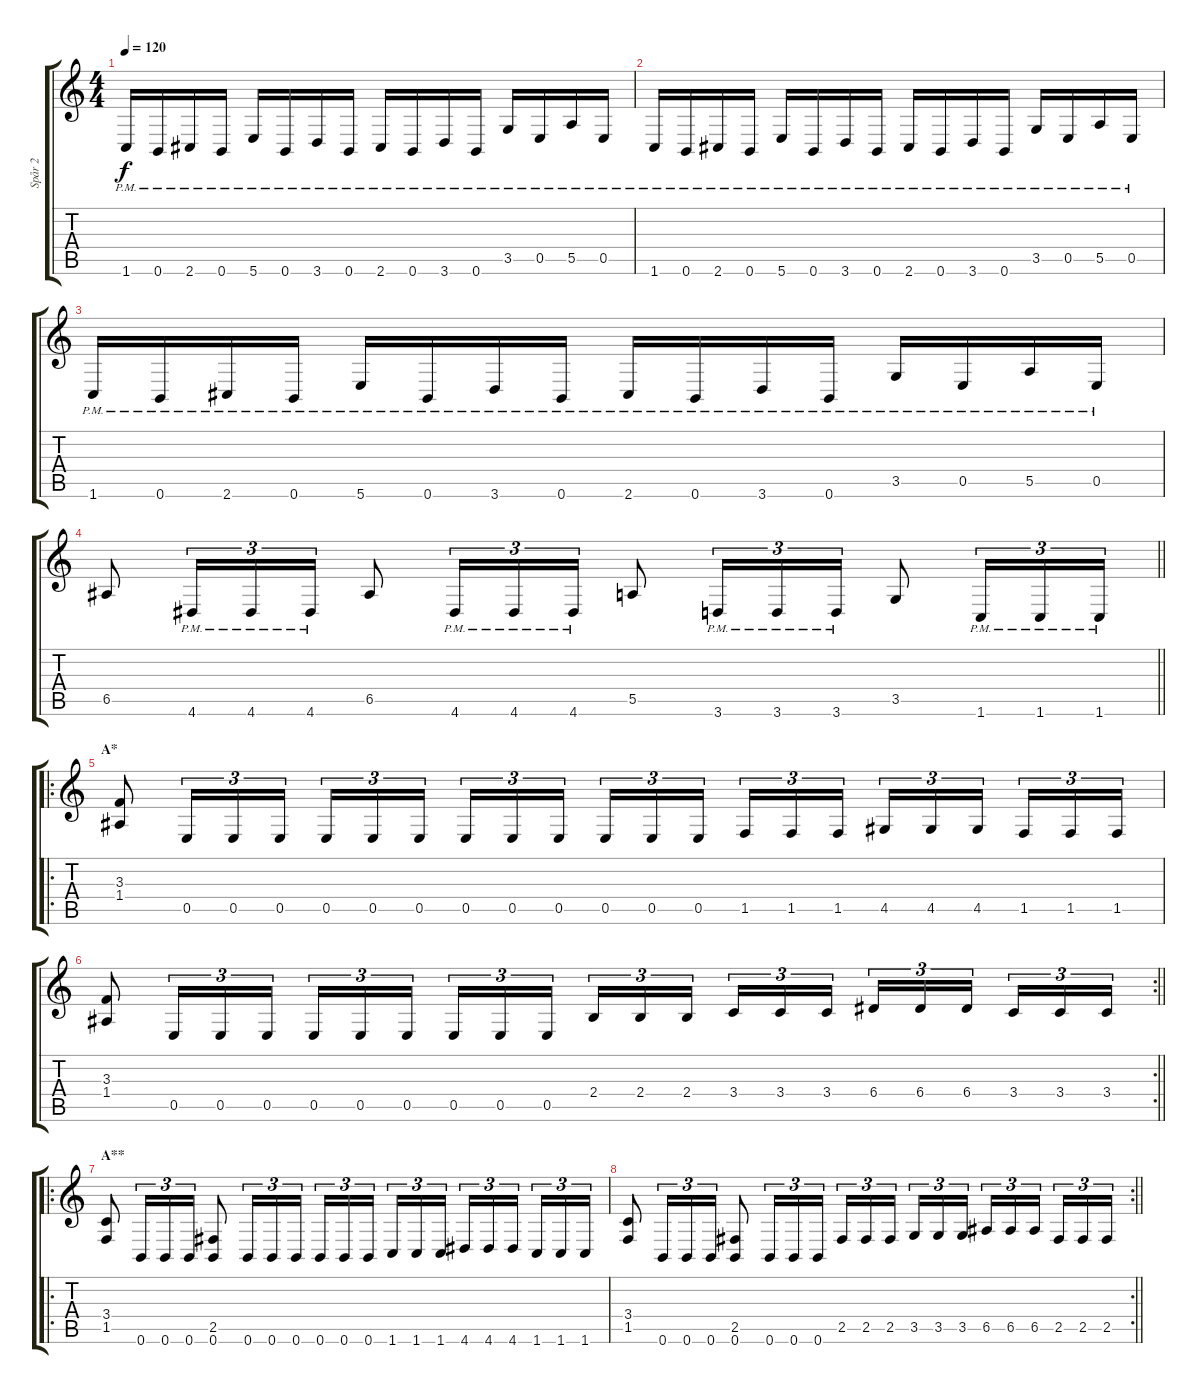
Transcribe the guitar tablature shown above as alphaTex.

\track ("Spår 2" "Spår 2") {instrument distortionguitar}
\staff {score tabs}
\tuning (B3 Gb3 D3 A2 E2 B1) {hide}
\ts (4 4)
\tempo 120
\clef g2
\ks c
1.6{pm}.16{dy f} 0.6{pm}.16 2.6{pm}.16 0.6{pm}.16 5.6{pm}.16 0.6{pm}.16 3.6{pm}.16 0.6{pm}.16 2.6{pm}.16 0.6{pm}.16 3.6{pm}.16 0.6{pm}.16 3.5{pm}.16 0.5{pm}.16 5.5{pm}.16 0.5{pm}.16 |
1.6{pm}.16 0.6{pm}.16 2.6{pm}.16 0.6{pm}.16 5.6{pm}.16 0.6{pm}.16 3.6{pm}.16 0.6{pm}.16 2.6{pm}.16 0.6{pm}.16 3.6{pm}.16 0.6{pm}.16 3.5{pm}.16 0.5{pm}.16 5.5{pm}.16 0.5{pm}.16 |
1.6{pm}.16 0.6{pm}.16 2.6{pm}.16 0.6{pm}.16 5.6{pm}.16 0.6{pm}.16 3.6{pm}.16 0.6{pm}.16 2.6{pm}.16 0.6{pm}.16 3.6{pm}.16 0.6{pm}.16 3.5{pm}.16 0.5{pm}.16 5.5{pm}.16 0.5{pm}.16 |
\barLineRight lightlight
6.5.8 4.6{pm}.16{tu (3 2)} 4.6{pm}.16{tu (3 2)} 4.6{pm}.16{tu (3 2)} 6.5.8 4.6{pm}.16{tu (3 2)} 4.6{pm}.16{tu (3 2)} 4.6{pm}.16{tu (3 2)} 5.5.8 3.6{pm}.16{tu (3 2)} 3.6{pm}.16{tu (3 2)} 3.6{pm}.16{tu (3 2)} 3.5.8 1.6{pm}.16{tu (3 2)} 1.6{pm}.16{tu (3 2)} 1.6{pm}.16{tu (3 2)} |
\ro
\section ("" "A*")
(3.3 1.4).8 0.5.16{tu (3 2)} 0.5.16{tu (3 2)} 0.5.16{tu (3 2)} 0.5.16{tu (3 2)} 0.5.16{tu (3 2)} 0.5.16{tu (3 2) beam splitsecondary} 0.5.16{tu (3 2)} 0.5.16{tu (3 2)} 0.5.16{tu (3 2)} 0.5.16{tu (3 2)} 0.5.16{tu (3 2)} 0.5.16{tu (3 2) beam splitsecondary} 1.5.16{tu (3 2)} 1.5.16{tu (3 2)} 1.5.16{tu (3 2)} 4.5.16{tu (3 2)} 4.5.16{tu (3 2)} 4.5.16{tu (3 2) beam splitsecondary} 1.5.16{tu (3 2)} 1.5.16{tu (3 2)} 1.5.16{tu (3 2)} |
\rc 2
\barLineRight lightlight
(3.3 1.4).8 0.5.16{tu (3 2)} 0.5.16{tu (3 2)} 0.5.16{tu (3 2)} 0.5.16{tu (3 2)} 0.5.16{tu (3 2)} 0.5.16{tu (3 2) beam splitsecondary} 0.5.16{tu (3 2)} 0.5.16{tu (3 2)} 0.5.16{tu (3 2)} 2.4.16{tu (3 2)} 2.4.16{tu (3 2)} 2.4.16{tu (3 2) beam splitsecondary} 3.4.16{tu (3 2)} 3.4.16{tu (3 2)} 3.4.16{tu (3 2)} 6.4.16{tu (3 2)} 6.4.16{tu (3 2)} 6.4.16{tu (3 2) beam splitsecondary} 3.4.16{tu (3 2)} 3.4.16{tu (3 2)} 3.4.16{tu (3 2)} |
\ro
\section ("" "A**")
(3.4 1.5).8 0.6.16{tu (3 2)} 0.6.16{tu (3 2)} 0.6.16{tu (3 2)} (2.5 0.6).8 0.6.16{tu (3 2)} 0.6.16{tu (3 2)} 0.6.16{tu (3 2)} 0.6.16{tu (3 2)} 0.6.16{tu (3 2)} 0.6.16{tu (3 2) beam splitsecondary} 1.6.16{tu (3 2)} 1.6.16{tu (3 2)} 1.6.16{tu (3 2)} 4.6.16{tu (3 2)} 4.6.16{tu (3 2)} 4.6.16{tu (3 2) beam splitsecondary} 1.6.16{tu (3 2)} 1.6.16{tu (3 2)} 1.6.16{tu (3 2)} |
\rc 2
\barLineRight lightlight
(3.4 1.5).8 0.6.16{tu (3 2)} 0.6.16{tu (3 2)} 0.6.16{tu (3 2)} (2.5 0.6).8 0.6.16{tu (3 2)} 0.6.16{tu (3 2)} 0.6.16{tu (3 2)} 2.5.16{tu (3 2)} 2.5.16{tu (3 2)} 2.5.16{tu (3 2) beam splitsecondary} 3.5.16{tu (3 2)} 3.5.16{tu (3 2)} 3.5.16{tu (3 2)} 6.5.16{tu (3 2)} 6.5.16{tu (3 2)} 6.5.16{tu (3 2) beam splitsecondary} 2.5.16{tu (3 2)} 2.5.16{tu (3 2)} 2.5.16{tu (3 2)}
